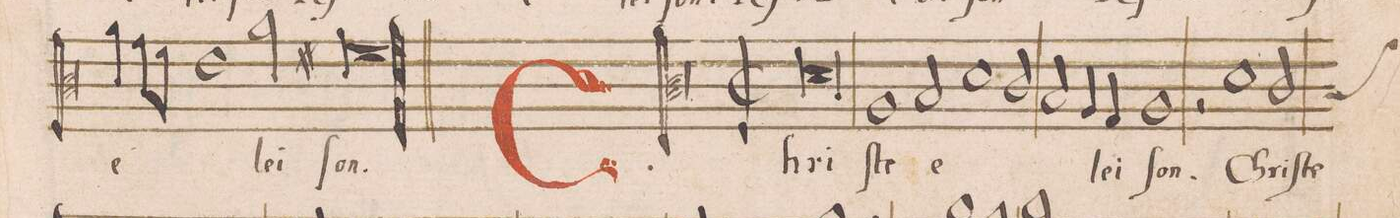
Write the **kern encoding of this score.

**kern	**text
*I"DISCANTVS	*
*clefC3	*
*k[]	*
*met(C|)	*
*M2/1	*
4a\	e-
8g\L	.
8f\J	.
1e	.
2a\	-lei-
=27-	=27-
00f#X\	-ſon.
=28||	=28||
*M2/1	*
*met(C|)	*
0d	Chri-
=29	=29
1A	-ſte
2B/	e-
1d\	.
=30-	=30-
2c/	.
2B/	.
4A/	-lei-
4G/	.
=31-	=31-
1A	-ſon.
2r	.
1d\	Chri-
=32-	=32-
2c/	-ſte
*custos:B	*
*-	*-
